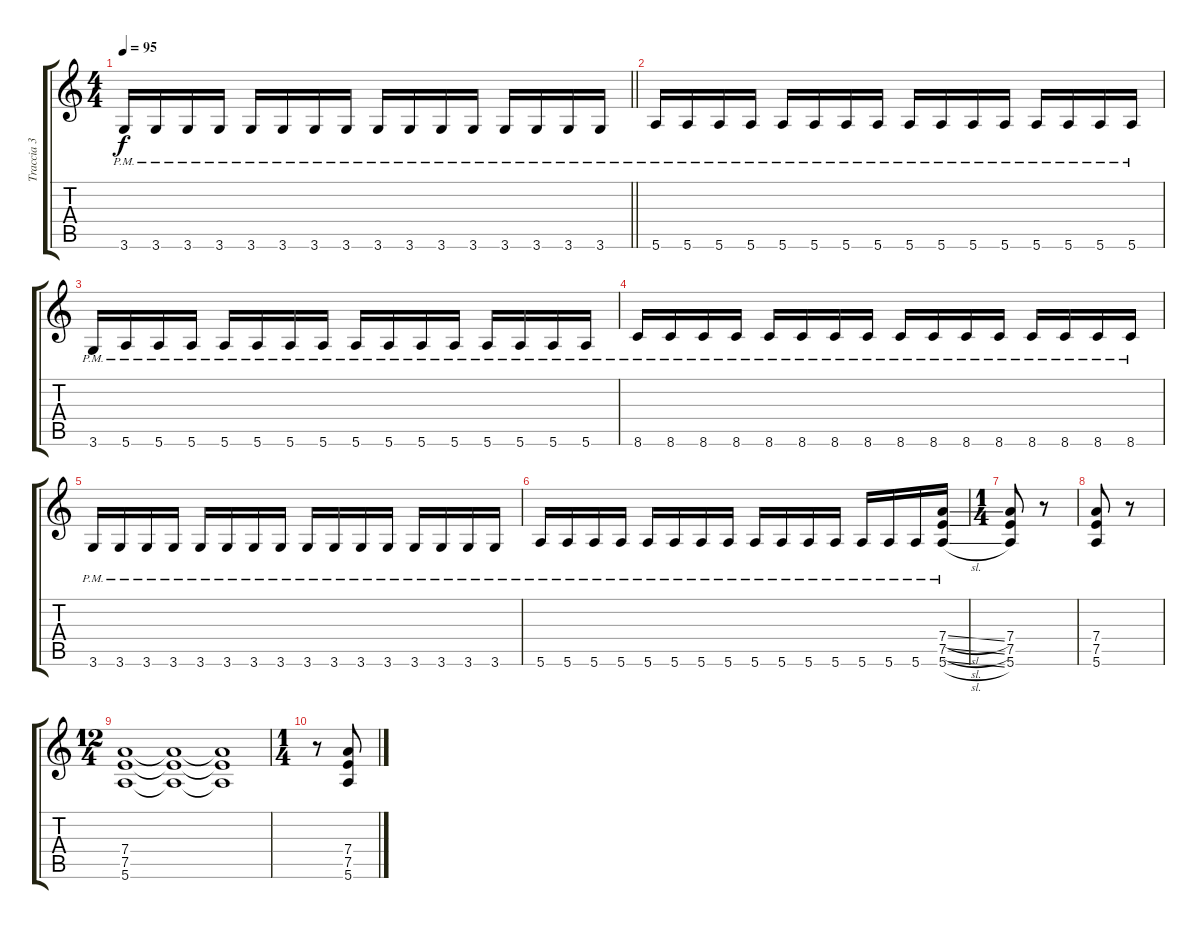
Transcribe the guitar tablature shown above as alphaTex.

\track ("Traccia 3" "Traccia 3") {instrument distortionguitar}
\staff {score tabs}
\tuning (E4 B3 G3 D3 A2 E2) {hide}
\ts (4 4)
\tempo 95
\clef g2
\barLineRight lightlight
\ks c
3.6{pm}.16{dy f} 3.6{pm}.16 3.6{pm}.16 3.6{pm}.16 3.6{pm}.16 3.6{pm}.16 3.6{pm}.16 3.6{pm}.16 3.6{pm}.16 3.6{pm}.16 3.6{pm}.16 3.6{pm}.16 3.6{pm}.16 3.6{pm}.16 3.6{pm}.16 3.6{pm}.16 |
5.6{pm}.16 5.6{pm}.16 5.6{pm}.16 5.6{pm}.16 5.6{pm}.16 5.6{pm}.16 5.6{pm}.16 5.6{pm}.16 5.6{pm}.16 5.6{pm}.16 5.6{pm}.16 5.6{pm}.16 5.6{pm}.16 5.6{pm}.16 5.6{pm}.16 5.6{pm}.16 |
3.6{pm}.16 5.6{pm}.16 5.6{pm}.16 5.6{pm}.16 5.6{pm}.16 5.6{pm}.16 5.6{pm}.16 5.6{pm}.16 5.6{pm}.16 5.6{pm}.16 5.6{pm}.16 5.6{pm}.16 5.6{pm}.16 5.6{pm}.16 5.6{pm}.16 5.6{pm}.16 |
8.6{pm}.16 8.6{pm}.16 8.6{pm}.16 8.6{pm}.16 8.6{pm}.16 8.6{pm}.16 8.6{pm}.16 8.6{pm}.16 8.6{pm}.16 8.6{pm}.16 8.6{pm}.16 8.6{pm}.16 8.6{pm}.16 8.6{pm}.16 8.6{pm}.16 8.6{pm}.16 |
3.6{pm}.16 3.6{pm}.16 3.6{pm}.16 3.6{pm}.16 3.6{pm}.16 3.6{pm}.16 3.6{pm}.16 3.6{pm}.16 3.6{pm}.16 3.6{pm}.16 3.6{pm}.16 3.6{pm}.16 3.6{pm}.16 3.6{pm}.16 3.6{pm}.16 3.6{pm}.16 |
5.6{pm}.16 5.6{pm}.16 5.6{pm}.16 5.6{pm}.16 5.6{pm}.16 5.6{pm}.16 5.6{pm}.16 5.6{pm}.16 5.6{pm}.16 5.6{pm}.16 5.6{pm}.16 5.6{pm}.16 5.6{pm}.16 5.6{pm}.16 5.6{pm}.16 (7.4{sl} 7.5{sl} 5.6{sl pm}).16 |
\ts (1 4)
(7.4 7.5 5.6).8 r.8 |
(7.4 7.5 5.6).8 r.8 |
\ts (12 4)
(7.4 7.5 5.6).1 (7.4{t} 7.5{t} 5.6{t}).1 (7.4{t} 7.5{t} 5.6{t}).1 |
\ts (1 4)
r.8 (7.4 7.5 5.6).8
